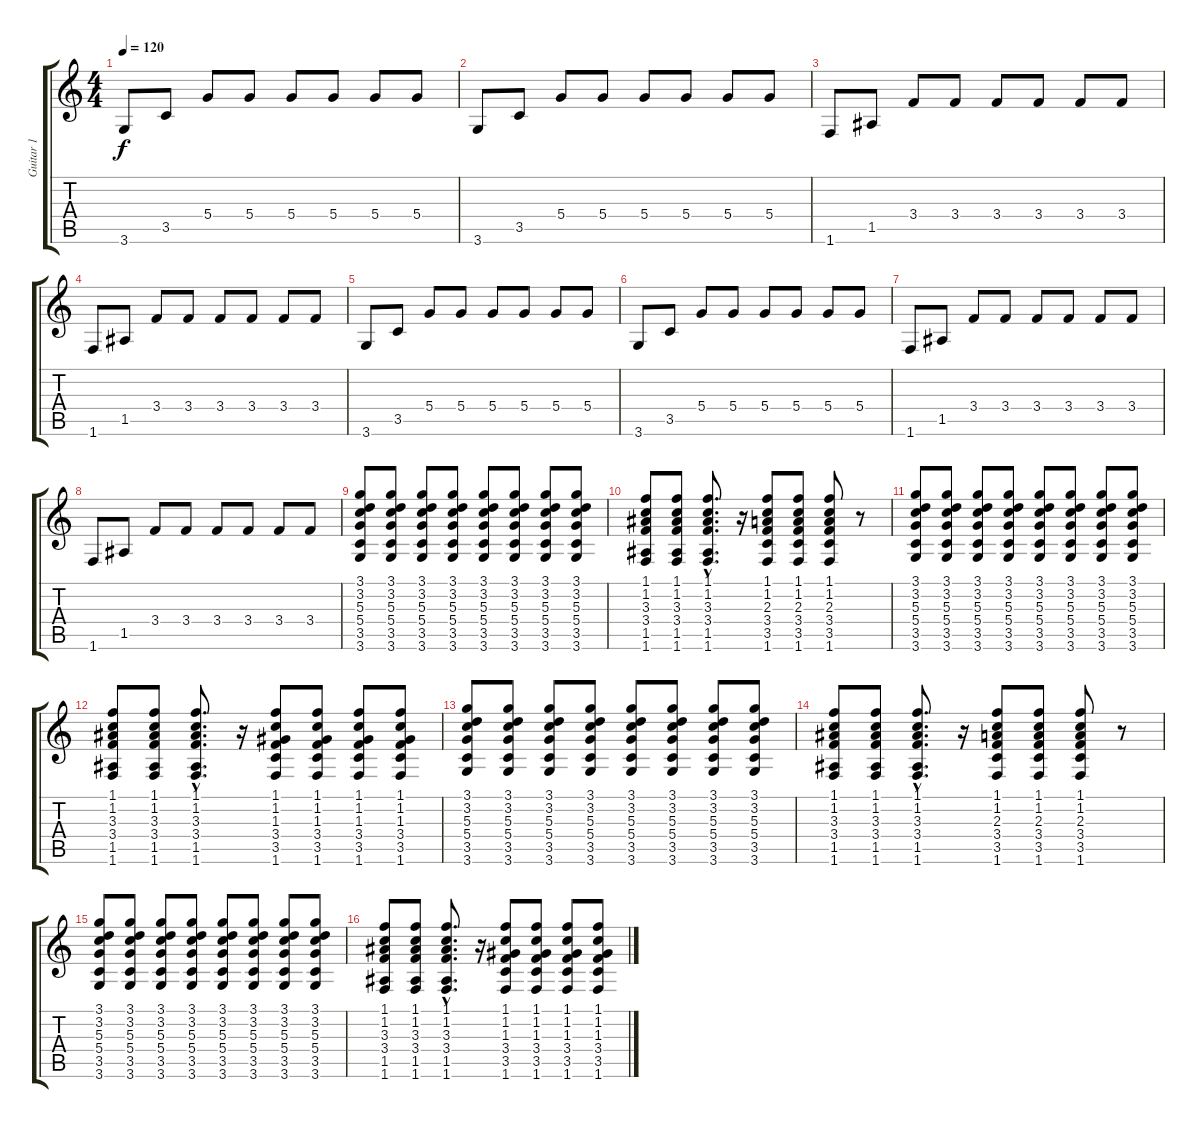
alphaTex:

\track ("Guitar 1 " "Guitar 1 ") {instrument acousticguitarsteel}
\staff {score tabs}
\tuning (E4 B3 G3 D3 A2 E2) {hide}
\ts (4 4)
\tempo 120
\tempo 100
\tempo 120
\clef g2
\ks c
3.6.8{dy f volume 14 instrument acousticguitarsteel} 3.5.8 5.4.8 5.4.8 5.4.8 5.4.8 5.4.8 5.4.8 |
3.6.8 3.5.8 5.4.8 5.4.8 5.4.8 5.4.8 5.4.8 5.4.8 |
1.6.8 1.5.8 3.4.8 3.4.8 3.4.8 3.4.8 3.4.8 3.4.8 |
1.6.8 1.5.8 3.4.8 3.4.8 3.4.8 3.4.8 3.4.8 3.4.8 |
3.6.8{volume 8} 3.5.8 5.4.8 5.4.8 5.4.8 5.4.8 5.4.8 5.4.8 |
3.6.8 3.5.8 5.4.8 5.4.8 5.4.8 5.4.8 5.4.8 5.4.8 |
1.6.8 1.5.8 3.4.8 3.4.8 3.4.8 3.4.8 3.4.8 3.4.8 |
1.6.8 1.5.8 3.4.8 3.4.8 3.4.8 3.4.8 3.4.8 3.4.8 |
(3.1 3.2 5.3 5.4 3.5 3.6).8 (3.1 3.2 5.3 5.4 3.5 3.6).8 (3.1 3.2 5.3 5.4 3.5 3.6).8 (3.1 3.2 5.3 5.4 3.5 3.6).8 (3.1 3.2 5.3 5.4 3.5 3.6).8 (3.1 3.2 5.3 5.4 3.5 3.6).8 (3.1 3.2 5.3 5.4 3.5 3.6).8 (3.1 3.2 5.3 5.4 3.5 3.6).8 |
(1.1 1.2 3.3 3.4 1.5 1.6).8 (1.1 1.2 3.3 3.4 1.5 1.6).8 (1.1{hac} 1.2{hac} 3.3{hac} 3.4{hac} 1.5{hac} 1.6{hac}).8{d} r.16 (1.1 1.2 2.3 3.4 3.5 1.6).8 (1.1 1.2 2.3 3.4 3.5 1.6).8 (1.1 1.2 2.3 3.4 3.5 1.6).8 r.8 |
(3.1 3.2 5.3 5.4 3.5 3.6).8 (3.1 3.2 5.3 5.4 3.5 3.6).8 (3.1 3.2 5.3 5.4 3.5 3.6).8 (3.1 3.2 5.3 5.4 3.5 3.6).8 (3.1 3.2 5.3 5.4 3.5 3.6).8 (3.1 3.2 5.3 5.4 3.5 3.6).8 (3.1 3.2 5.3 5.4 3.5 3.6).8 (3.1 3.2 5.3 5.4 3.5 3.6).8 |
(1.1 1.2 3.3 3.4 1.5 1.6).8 (1.1 1.2 3.3 3.4 1.5 1.6).8 (1.1{hac} 1.2{hac} 3.3{hac} 3.4{hac} 1.5{hac} 1.6{hac}).8{d} r.16 (1.1 1.2 1.3 3.4 3.5 1.6).8 (1.1 1.2 1.3 3.4 3.5 1.6).8 (1.1 1.2 1.3 3.4 3.5 1.6).8 (1.1 1.2 1.3 3.4 3.5 1.6).8 |
(3.1 3.2 5.3 5.4 3.5 3.6).8 (3.1 3.2 5.3 5.4 3.5 3.6).8 (3.1 3.2 5.3 5.4 3.5 3.6).8 (3.1 3.2 5.3 5.4 3.5 3.6).8 (3.1 3.2 5.3 5.4 3.5 3.6).8 (3.1 3.2 5.3 5.4 3.5 3.6).8 (3.1 3.2 5.3 5.4 3.5 3.6).8 (3.1 3.2 5.3 5.4 3.5 3.6).8 |
(1.1 1.2 3.3 3.4 1.5 1.6).8 (1.1 1.2 3.3 3.4 1.5 1.6).8 (1.1{hac} 1.2{hac} 3.3{hac} 3.4{hac} 1.5{hac} 1.6{hac}).8{d} r.16 (1.1 1.2 2.3 3.4 3.5 1.6).8 (1.1 1.2 2.3 3.4 3.5 1.6).8 (1.1 1.2 2.3 3.4 3.5 1.6).8 r.8 |
(3.1 3.2 5.3 5.4 3.5 3.6).8 (3.1 3.2 5.3 5.4 3.5 3.6).8 (3.1 3.2 5.3 5.4 3.5 3.6).8 (3.1 3.2 5.3 5.4 3.5 3.6).8 (3.1 3.2 5.3 5.4 3.5 3.6).8 (3.1 3.2 5.3 5.4 3.5 3.6).8 (3.1 3.2 5.3 5.4 3.5 3.6).8 (3.1 3.2 5.3 5.4 3.5 3.6).8 |
(1.1 1.2 3.3 3.4 1.5 1.6).8 (1.1 1.2 3.3 3.4 1.5 1.6).8 (1.1{hac} 1.2{hac} 3.3{hac} 3.4{hac} 1.5{hac} 1.6{hac}).8{d} r.16 (1.1 1.2 1.3 3.4 3.5 1.6).8 (1.1 1.2 1.3 3.4 3.5 1.6).8 (1.1 1.2 1.3 3.4 3.5 1.6).8 (1.1 1.2 1.3 3.4 3.5 1.6).8
